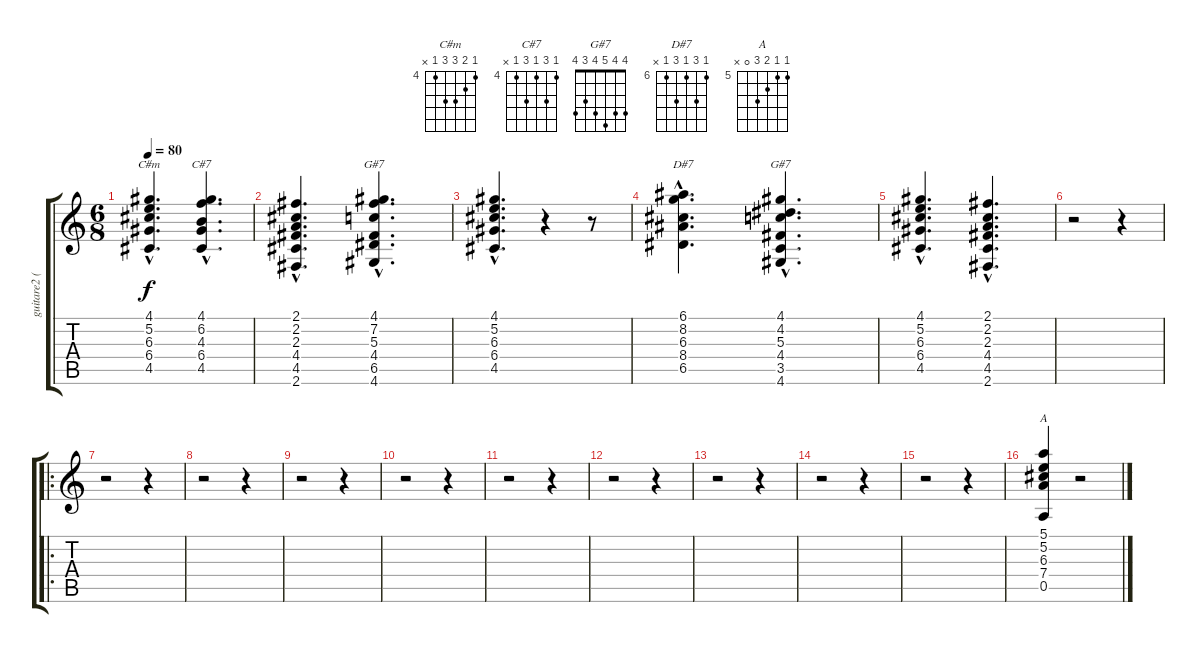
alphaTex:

\track ("guitare2 (accords)" "guitare2 (") {instrument acousticguitarnylon}
\staff {score tabs}
\tuning (E4 B3 G3 D3 A2 E2) {hide}
\chord ("C#m" 4 5 6 6 4 x) {firstfret 4}
\chord ("C#7" 4 6 4 6 4 x) {firstfret 4}
\chord ("G#7" 4 7 5 4 6 4) {firstfret 4}
\chord ("D#7" 6 8 6 8 6 x) {firstfret 6}
\chord ("G#7" 4 4 5 4 3 4)
\chord ("A" 5 5 6 7 0 x) {firstfret 5}
\ts (6 8)
\tempo 80
\clef g2
\ks c
(4.1{hac} 5.2{hac} 6.3{hac} 6.4{hac} 4.5{hac}).4{d ch "C#m" dy f} (4.1{hac} 6.2{hac} 4.3{hac} 6.4{hac} 4.5{hac}).4{d ch "C#7"} |
(2.1{hac} 2.2{hac} 2.3{hac} 4.4{hac} 4.5{hac} 2.6{hac}).4{d} (4.1{hac} 7.2{hac} 5.3{hac} 4.4{hac} 6.5{hac} 4.6{hac}).4{d ch "G#7"} |
(4.1{hac} 5.2{hac} 6.3{hac} 6.4{hac} 4.5{hac}).4{d} r.4 r.8 |
(6.1{hac} 8.2{hac} 6.3{hac} 8.4{hac} 6.5{hac}).4{d ch "D#7"} (4.1{hac} 4.2{hac} 5.3{hac} 4.4{hac} 3.5{hac} 4.6{hac}).4{d ch "G#7"} |
(4.1{hac} 5.2{hac} 6.3{hac} 6.4{hac} 4.5{hac}).4{d} (2.1{hac} 2.2{hac} 2.3{hac} 4.4{hac} 4.5{hac} 2.6{hac}).4{d} |
r.2 r.4 |
\ro
r.2 r.4 |
r.2 r.4 |
r.2 r.4 |
r.2 r.4 |
r.2 r.4 |
r.2 r.4 |
r.2 r.4 |
r.2 r.4 |
r.2 r.4 |
(5.1 5.2 6.3 7.4 0.5).4{ch "A"} r.2
